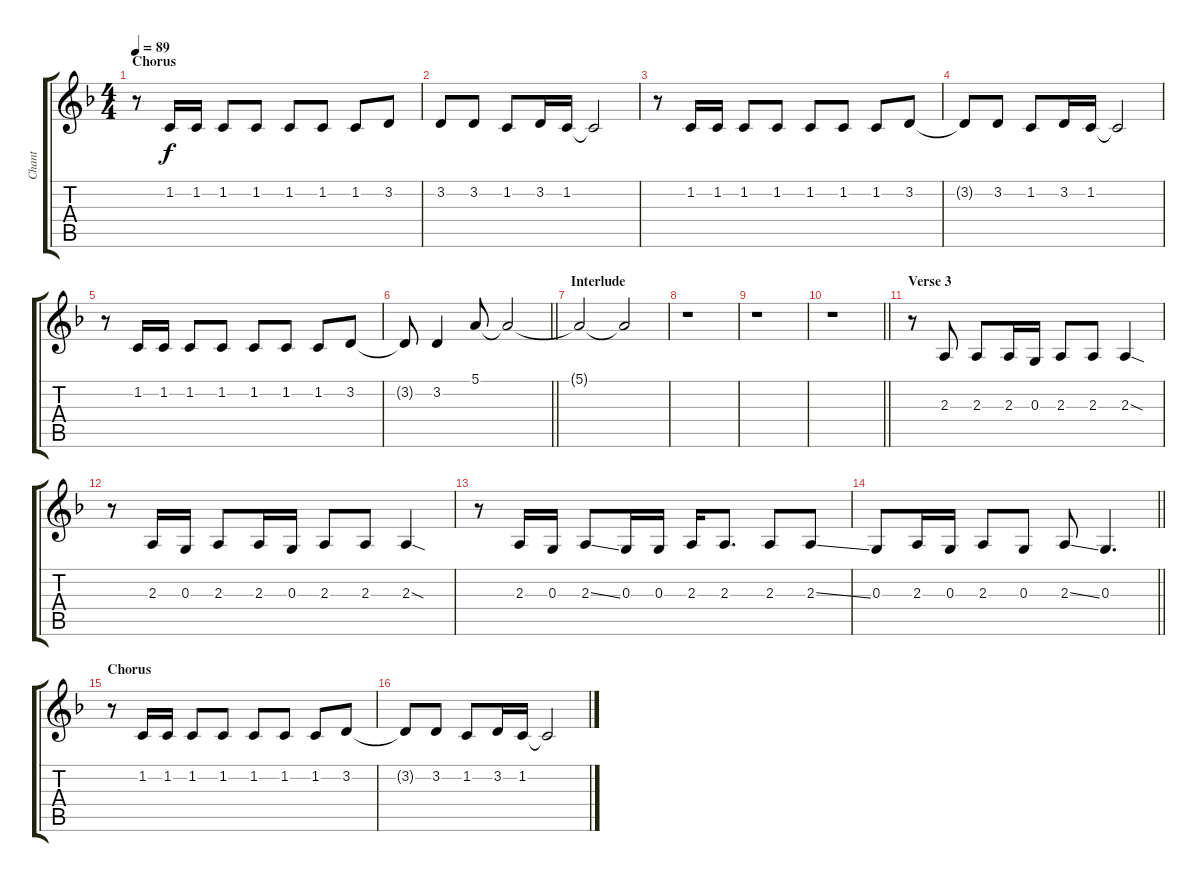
\track ("Chant" "Chant") {instrument synthvoice}
\staff {score tabs}
\tuning (E4 B3 G3 D3 A2 E2) {hide}
\ts (4 4)
\section ("" "Chorus")
\tempo 89
\clef g2
\ks f
r.8{dy f} 1.2.16 1.2.16 1.2.8 1.2.8 1.2.8 1.2.8 1.2.8 3.2.8 |
3.2.8 3.2.8 1.2.8 3.2.16 1.2.16 1.2{t}.2 |
r.8 1.2.16 1.2.16 1.2.8 1.2.8 1.2.8 1.2.8 1.2.8 3.2.8 |
3.2{t}.8 3.2.8 1.2.8 3.2.16 1.2.16 1.2{t}.2 |
r.8 1.2.16 1.2.16 1.2.8 1.2.8 1.2.8 1.2.8 1.2.8 3.2.8 |
\barLineRight lightlight
3.2{t}.8 3.2.4 5.1.8 5.1{t}.2 |
\section ("" "Interlude")
5.1{t}.2 5.1{t}.2 |
r.1 |
r.1 |
\barLineRight lightlight
r.1 |
\section ("" "Verse 3")
r.8 2.3.8 2.3.8 2.3.16 0.3.16 2.3.8 2.3.8 2.3{sod}.4 |
r.8 2.3.16 0.3.16 2.3.8 2.3.16 0.3.16 2.3.8 2.3.8 2.3{sod}.4 |
r.8 2.3.16 0.3.16 2.3{ss}.8 0.3.16 0.3.16 2.3.16 2.3.8{d} 2.3.8 2.3{ss}.8 |
\barLineRight lightlight
0.3.8 2.3.16 0.3.16 2.3.8 0.3.8 2.3{ss}.8 0.3.4{d} |
\section ("" "Chorus")
r.8 1.2.16 1.2.16 1.2.8 1.2.8 1.2.8 1.2.8 1.2.8 3.2.8 |
3.2{t}.8 3.2.8 1.2.8 3.2.16 1.2.16 1.2{t}.2
